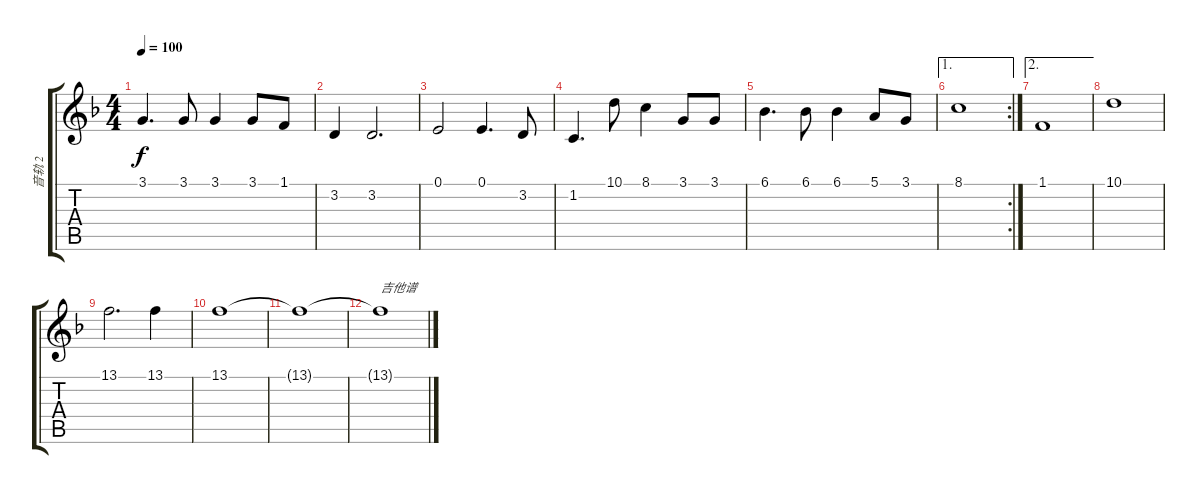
\track ("音轨 2" "音轨 2") {instrument violin}
\staff {score tabs}
\tuning (E4 B3 G3 D3 A2 E2) {hide}
\ts (4 4)
\tempo 100
\clef g2
\ks f
3.1.4{d dy f} 3.1.8 3.1.4 3.1.8 1.1.8 |
3.2.4 3.2.2{d} |
0.1.2 0.1.4{d} 3.2.8 |
1.2.4{d} 10.1.8 8.1.4 3.1.8 3.1.8 |
6.1.4{d} 6.1.8 6.1.4 5.1.8 3.1.8 |
\ae 1
\rc 2
8.1.1 |
\ae 2
1.1.1 |
10.1.1 |
13.1.2{d} 13.1.4 |
13.1.1 |
13.1{t}.1 |
13.1{t}.1{txt "吉他谱"}
